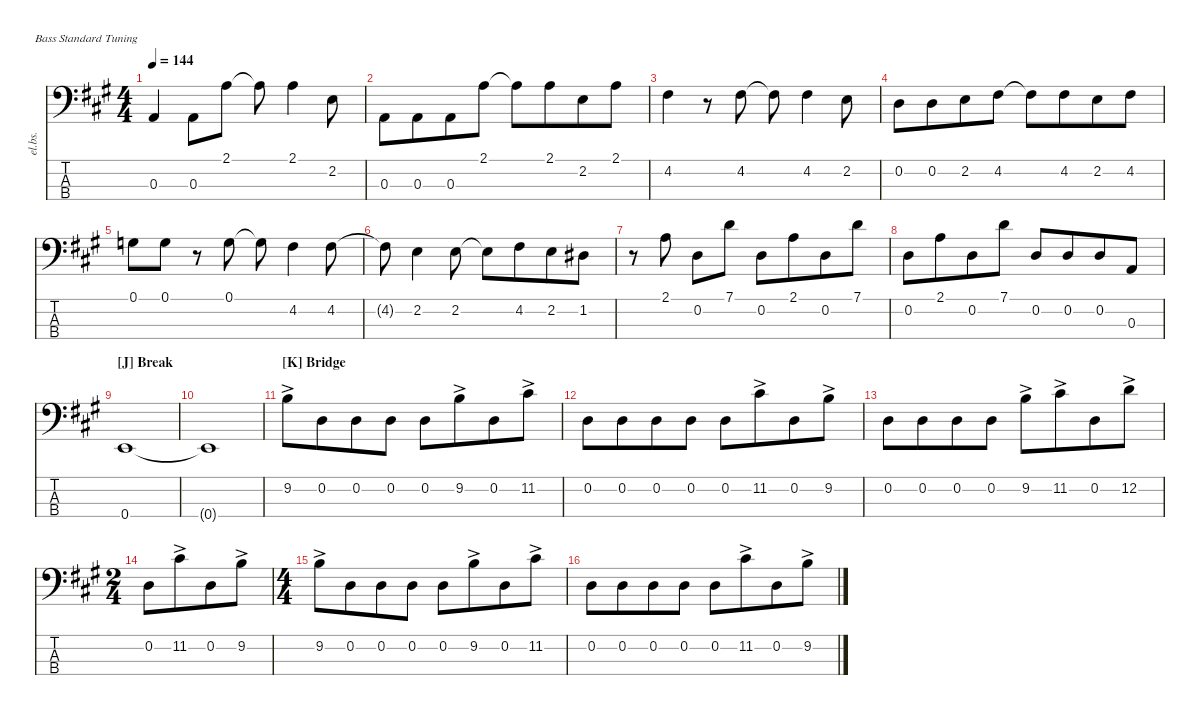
\defaultSystemsLayout 4
\hideDynamics
\bracketExtendMode nobrackets
\track ("E.Bass" "el.bs.") {instrument electricbassfinger}
\staff {score tabs}
\tuning (G2 D2 A1 E1)
\ts (4 4)
\tempo 144
\clef f4
\ks a
0.3{acc forcenatural}.4{dy mf} 0.3{acc forcenatural}.8 2.1{acc forcenatural}.8 2.1{t acc forcenatural}.8 2.1{acc forcenatural}.4 2.2{acc forcenatural}.8 |
0.3{acc forcenatural}.8 0.3{acc forcenatural}.8{beam merge} 0.3{acc forcenatural}.8 2.1{acc forcenatural}.8 2.1{t acc forcenatural}.8 2.1{acc forcenatural}.8{beam merge} 2.2{acc forcenatural}.8 2.1{acc forcenatural}.8 |
4.2{acc #}.4 r.8 4.2{acc #}.8 4.2{t acc #}.8 4.2{acc #}.4 2.2{acc forcenatural}.8 |
0.2{acc forcenatural}.8 0.2{acc forcenatural}.8{beam merge} 2.2{acc forcenatural}.8 4.2{acc #}.8 4.2{t acc #}.8 4.2{acc #}.8{beam merge} 2.2{acc forcenatural}.8 4.2{acc #}.8 |
0.1{acc forcenatural}.8 0.1{acc forcenatural}.8 r.8 0.1{acc forcenatural}.8 0.1{t acc forcenatural}.8 4.2{acc #}.4 4.2{acc #}.8 |
4.2{t acc #}.8 2.2{acc forcenatural}.4 2.2{acc forcenatural}.8 2.2{t acc forcenatural}.8 4.2{acc #}.8{beam merge} 2.2{acc forcenatural}.8 1.2{acc #}.8 |
r.8 2.1{acc forcenatural}.8 0.2{acc forcenatural}.8 7.1{acc forcenatural}.8 0.2{acc forcenatural}.8 2.1{acc forcenatural}.8{beam merge} 0.2{acc forcenatural}.8 7.1{acc forcenatural}.8 |
0.2{acc forcenatural}.8 2.1{acc forcenatural}.8{beam merge} 0.2{acc forcenatural}.8 7.1{acc forcenatural}.8 0.2{acc forcenatural}.8 0.2{acc forcenatural}.8{beam merge} 0.2{acc forcenatural}.8 0.3{acc forcenatural}.8 |
\section ("J" "Break")
0.4{acc forcenatural}.1 |
0.4{t acc forcenatural}.1 |
\section ("K" "Bridge")
9.2{ac acc forcenatural}.8 0.2{acc forcenatural}.8{beam merge} 0.2{acc forcenatural}.8 0.2{acc forcenatural}.8 0.2{acc forcenatural}.8 9.2{ac acc forcenatural}.8{beam merge} 0.2{acc forcenatural}.8 11.2{ac acc #}.8 |
0.2{acc forcenatural}.8 0.2{acc forcenatural}.8{beam merge} 0.2{acc forcenatural}.8 0.2{acc forcenatural}.8 0.2{acc forcenatural}.8 11.2{ac acc #}.8{beam merge} 0.2{acc forcenatural}.8 9.2{ac acc forcenatural}.8 |
0.2{acc forcenatural}.8{beam merge} 0.2{acc forcenatural}.8{beam merge} 0.2{acc forcenatural}.8 0.2{acc forcenatural}.8 9.2{ac acc forcenatural}.8{beam merge} 11.2{ac acc #}.8{beam merge} 0.2{acc forcenatural}.8 12.2{ac acc forcenatural}.8 |
\ts (2 4)
\beaming (8 2 2)
0.2{acc forcenatural}.8 11.2{ac acc #}.8{beam merge} 0.2{acc forcenatural}.8 9.2{ac acc forcenatural}.8 |
\ts (4 4)
\beaming (8 2 2 2 2)
9.2{ac acc forcenatural}.8 0.2{acc forcenatural}.8{beam merge} 0.2{acc forcenatural}.8 0.2{acc forcenatural}.8 0.2{acc forcenatural}.8 9.2{ac acc forcenatural}.8{beam merge} 0.2{acc forcenatural}.8 11.2{ac acc #}.8 |
0.2{acc forcenatural}.8 0.2{acc forcenatural}.8{beam merge} 0.2{acc forcenatural}.8 0.2{acc forcenatural}.8 0.2{acc forcenatural}.8 11.2{ac acc #}.8{beam merge} 0.2{acc forcenatural}.8 9.2{ac acc forcenatural}.8
